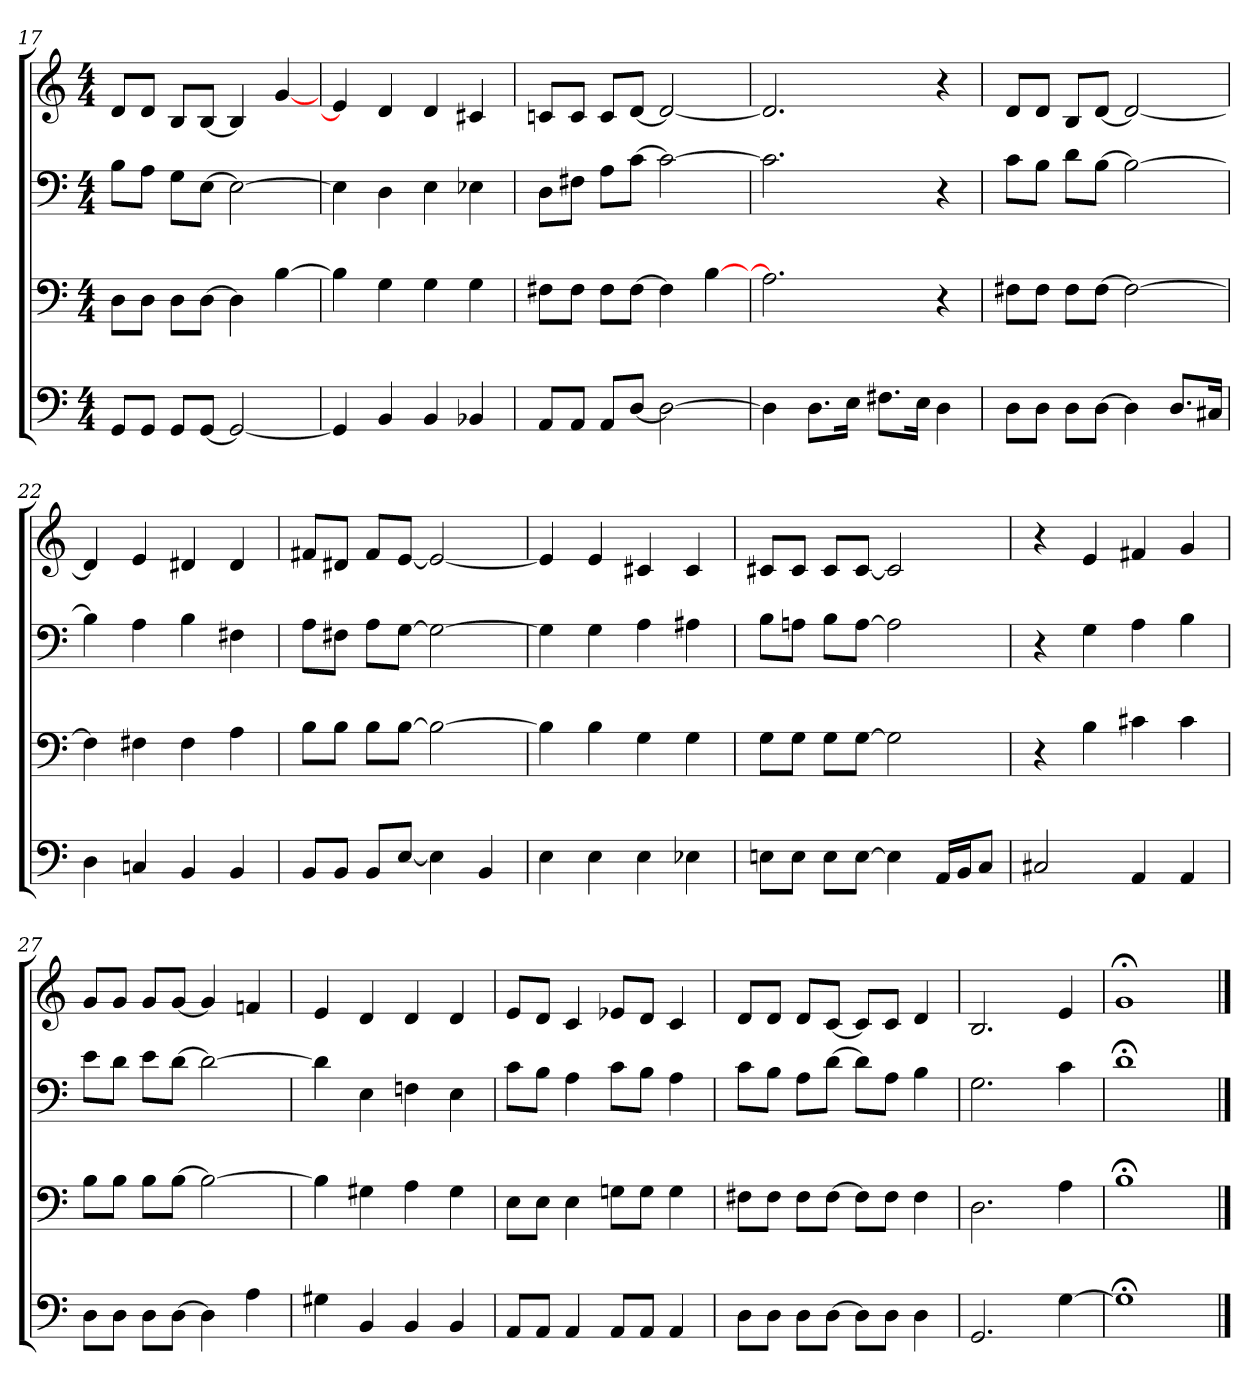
**kern	**kern	**kern	**kern
*part4	*part3	*part2	*part1
*staff4	*staff3	*staff2	*staff1
*M4/4	*M4/4	*M4/4	*M4/4
=17	=17	=17	=17
8GGL	8DL	8BL	8dL
8GGJ	8DJ	8AJ	8dJ
8GGL	8DL	8GL	8BL
[8GGJ	[8DJ	[8EJ	[8BJ
2GG_	4D]	2E_	4B]
.	[4B	.	[4g
=18	=18	=18	=18
4GG]	4B]	4E]	4e]
4BB	4G	4D	4d
4BB	4G	4E	4d
4BB-X	4G	4E-X	4c#X
=19	=19	=19	=19
8AAL	8F#XL	8DL	8cnL
8AAJ	8F#J	8F#XJ	8cJ
8AAL	8F#L	8AL	8cL
[8DJ	[8F#J	[8cJ	[8dJ
2D_	4F#]	2c_	2d_
.	[4B	.	.
=20	=20	=20	=20
4D]	2.A]	2.c]	2.d]
8.DL	.	.	.
16EJk	.	.	.
8.F#XL	.	.	.
16EJk	.	.	.
4D	4r	4r	4r
=21	=21	=21	=21
8DL	8F#XL	8cL	8dL
8DJ	8F#J	8BJ	8dJ
8DL	8F#L	8dL	8BL
[8DJ	[8F#J	[8BJ	[8dJ
4D]	2F#_	2B_	2d_
8.DL	.	.	.
16C#XJk	.	.	.
=22	=22	=22	=22
4D	4F#]	4B]	4d]
4Cn	4F#X	4A	4e
4BB	4F#	4B	4d#X
4BB	4A	4F#X	4d#
=23	=23	=23	=23
8BBL	8BL	8AL	8f#XL
8BBJ	8BJ	8F#XJ	8d#XJ
8BBL	8BL	8AL	8f#L
[8EJ	[8BJ	[8GJ	[8eJ
4E]	2B_	2G_	2e_
4BB	.	.	.
=24	=24	=24	=24
4E	4B]	4G]	4e]
4E	4B	4G	4e
4E	4G	4A	4c#X
4E-X	4G	4A#X	4c#
=25	=25	=25	=25
8EnL	8GL	8BL	8c#XL
8EJ	8GJ	8AnJ	8c#J
8EL	8GL	8BL	8c#L
[8EJ	[8GJ	[8AJ	[8c#J
4E]	2G]	2A]	2c#]
16AALL	.	.	.
16BBJ	.	.	.
8CJ	.	.	.
=26	=26	=26	=26
2C#X	4r	4r	4r
.	4B	4G	4e
4AA	4c#X	4A	4f#X
4AA	4c#	4B	4g
=27	=27	=27	=27
8DL	8BL	8eL	8gL
8DJ	8BJ	8dJ	8gJ
8DL	8BL	8eL	8gL
[8DJ	[8BJ	[8dJ	[8gJ
4D]	2B_	2d_	4g]
4A	.	.	4fn
=28	=28	=28	=28
4G#X	4B]	4d]	4e
4BB	4G#X	4E	4d
4BB	4A	4Fn	4d
4BB	4G#	4E	4d
=29	=29	=29	=29
8AAL	8EL	8cL	8eL
8AAJ	8EJ	8BJ	8dJ
4AA	4E	4A	4c
8AAL	8GnL	8cL	8e-XL
8AAJ	8GJ	8BJ	8dJ
4AA	4G	4A	4c
=30	=30	=30	=30
8DL	8F#XL	8cL	8dL
8DJ	8F#J	8BJ	8dJ
8DL	8F#L	8AL	8dL
[8DJ	[8F#J	[8dJ	[8cJ
8DL]	8F#L]	8dL]	8cL]
8DJ	8F#J	8AJ	8cJ
4D	4F#	4B	4d
=31	=31	=31	=31
2.GG	2.D	2.G	2.B
[4G	4A	4c	4e
=32	=32	=32	=32
1G;<]	1B;<	1d;<	1g;<
==	==	==	==
*-	*-	*-	*-
